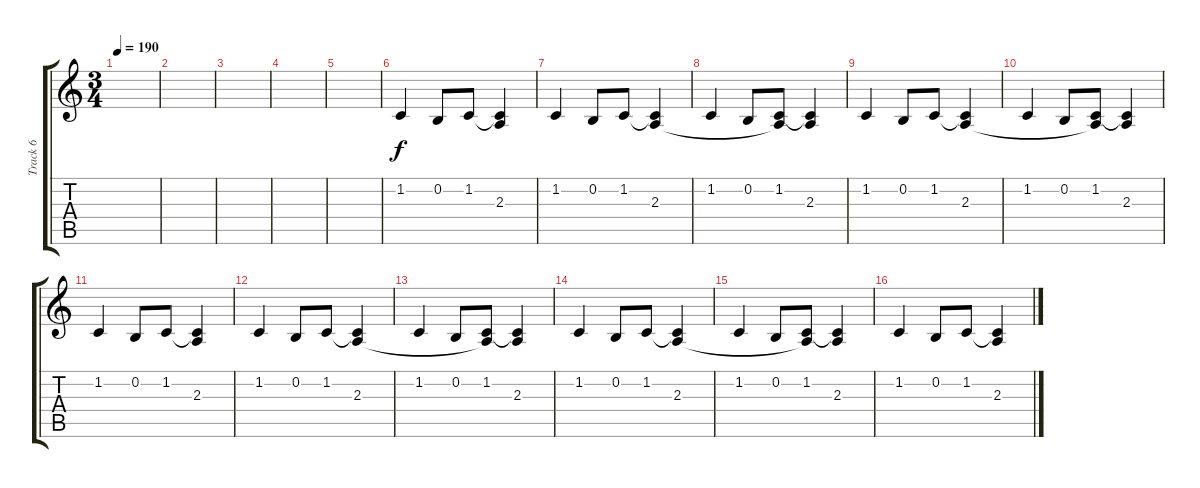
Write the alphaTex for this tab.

\track ("Track 6" "Track 6") {instrument tubularbells}
\staff {score tabs}
\tuning (E4 B3 G3 D3 A2 E2) {hide}
\ts (3 4)
\tempo 190
\clef g2
\ks c
|
|
|
|
|
1.2.4{volume 9} 0.2.8 1.2.8 (1.2{t} 2.3).4 |
1.2.4 0.2.8 1.2.8 (1.2{t} 2.3).4 |
1.2.4{volume 8} 0.2.8 (1.2 2.3{t}).8 (1.2{t} 2.3).4 |
1.2.4 0.2.8 1.2.8 (1.2{t} 2.3).4 |
1.2.4{volume 9} 0.2.8 (1.2 2.3{t}).8 (1.2{t} 2.3).4 |
1.2.4 0.2.8 1.2.8 (1.2{t} 2.3).4 |
1.2.4 0.2.8 1.2.8 (1.2{t} 2.3).4 |
1.2.4 0.2.8 (1.2 2.3{t}).8 (1.2{t} 2.3).4 |
1.2.4{volume 10} 0.2.8 1.2.8 (1.2{t} 2.3).4 |
1.2.4 0.2.8 (1.2 2.3{t}).8 (1.2{t} 2.3).4 |
1.2.4{volume 9} 0.2.8 1.2.8 (1.2{t} 2.3).4
